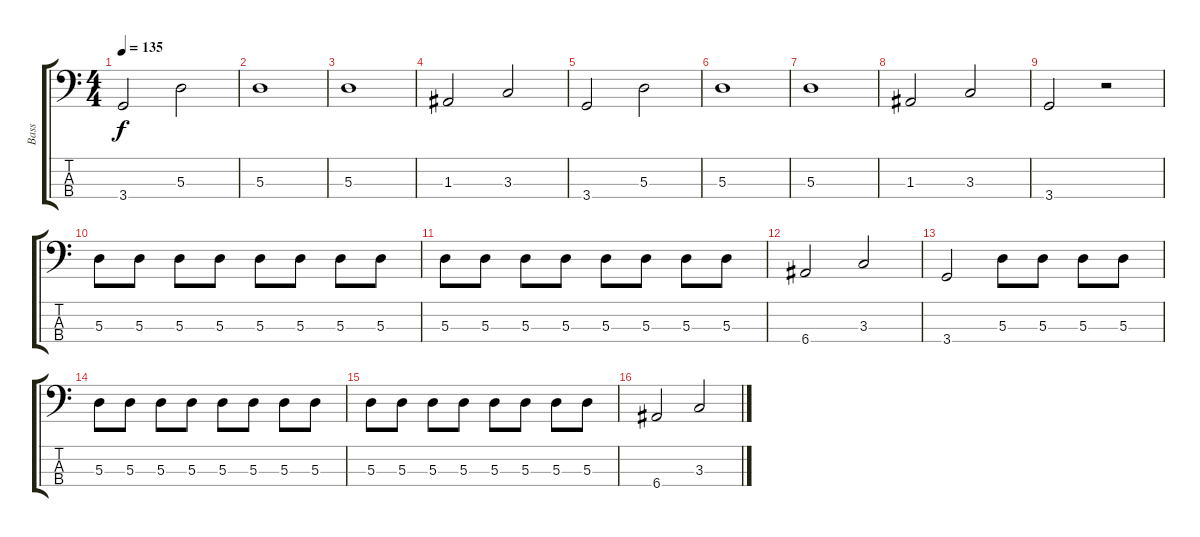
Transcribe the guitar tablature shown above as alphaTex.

\track ("Bass" "Bass") {instrument electricbassfinger}
\staff {score tabs}
\tuning (G2 D2 A1 E1) {hide}
\ts (4 4)
\tempo 135
\clef f4
\ks c
3.4.2{dy f} 5.3.2 |
5.3.1 |
5.3.1 |
1.3.2 3.3.2 |
3.4.2 5.3.2 |
5.3.1 |
5.3.1 |
1.3.2 3.3.2 |
3.4.2 r.2 |
5.3.8 5.3.8 5.3.8 5.3.8 5.3.8 5.3.8 5.3.8 5.3.8 |
5.3.8 5.3.8 5.3.8 5.3.8 5.3.8 5.3.8 5.3.8 5.3.8 |
6.4.2 3.3.2 |
3.4.2 5.3.8 5.3.8 5.3.8 5.3.8 |
5.3.8 5.3.8 5.3.8 5.3.8 5.3.8 5.3.8 5.3.8 5.3.8 |
5.3.8 5.3.8 5.3.8 5.3.8 5.3.8 5.3.8 5.3.8 5.3.8 |
6.4.2 3.3.2
